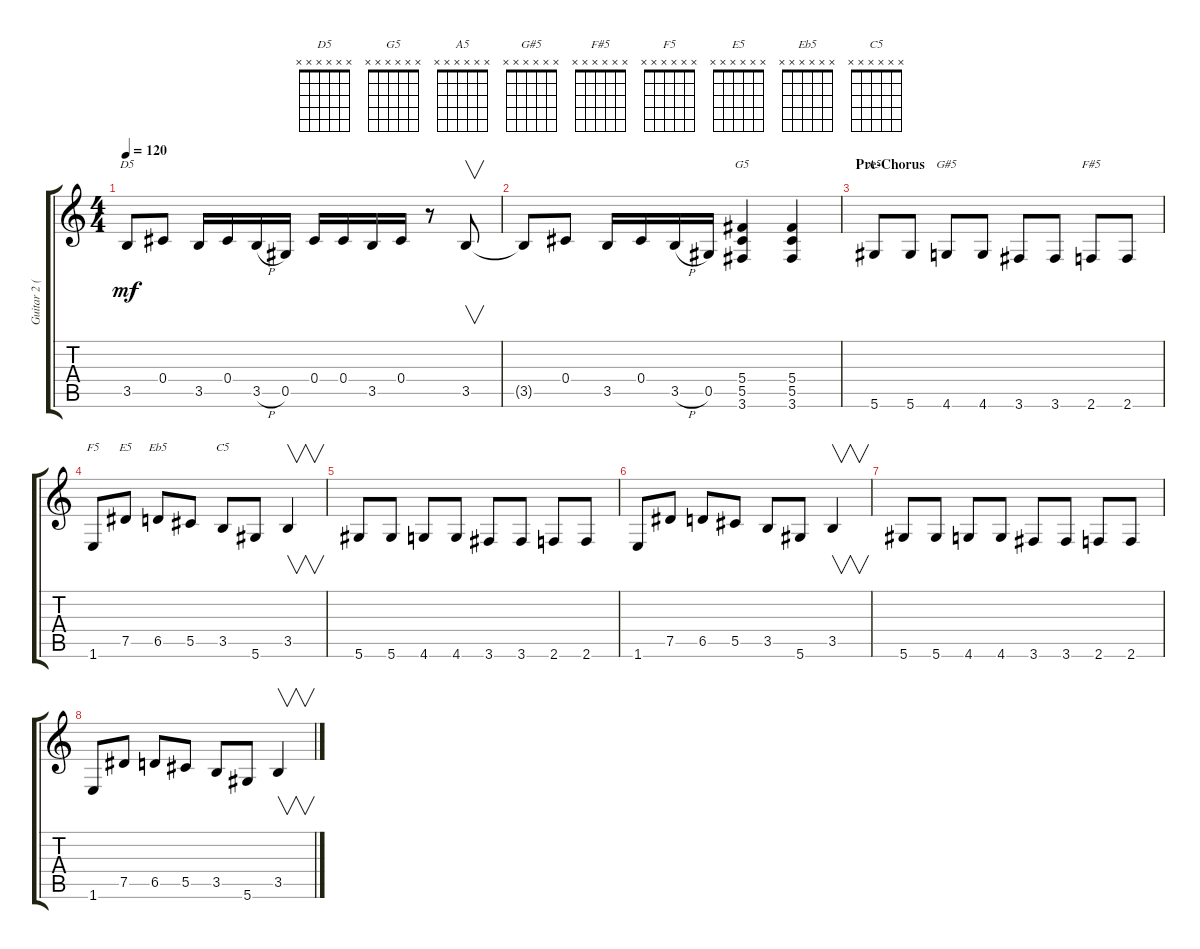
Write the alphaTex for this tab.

\track ("Guitar 2 (Slash)" "Guitar 2 (") {instrument overdrivenguitar}
\staff {score tabs}
\tuning (Eb4 Bb3 Gb3 Db3 Ab2 Eb2) {hide}
\chord ("D5" x x x x x x) {firstfret 0}
\chord ("G5" x x x x x x) {firstfret 0}
\chord ("A5" x x x x x x) {firstfret 0}
\chord ("G#5" x x x x x x) {firstfret 0}
\chord ("F#5" x x x x x x) {firstfret 0}
\chord ("F5" x x x x x x) {firstfret 0}
\chord ("E5" x x x x x x) {firstfret 0}
\chord ("Eb5" x x x x x x) {firstfret 0}
\chord ("C5" x x x x x x) {firstfret 0}
\ts (4 4)
\tempo 120
\clef g2
\ks c
3.5.8{ch "D5" dy mf} 0.4.8 3.5.16 0.4.16 3.5{h}.16 0.5.16 0.4.16 0.4.16 3.5.16 0.4.16 r.8 3.5.8{v} |
3.5{t}.8 0.4.8 3.5.16 0.4.16 3.5{h}.16 0.5.16 (5.4 5.5 3.6).4{ch "G5"} (5.4 5.5 3.6).4 |
\section ("" "Pre-Chorus")
5.6.8{ch "A5"} 5.6.8 4.6.8{ch "G#5"} 4.6.8 3.6.8 3.6.8 2.6.8{ch "F#5"} 2.6.8 |
1.6.8{ch "F5"} 7.5.8{ch "E5"} 6.5.8{ch "Eb5"} 5.5.8 3.5.8{ch "C5"} 5.6.8 3.5.4{v} |
5.6.8 5.6.8 4.6.8 4.6.8 3.6.8 3.6.8 2.6.8 2.6.8 |
1.6.8 7.5.8 6.5.8 5.5.8 3.5.8 5.6.8 3.5.4{v} |
5.6.8 5.6.8 4.6.8 4.6.8 3.6.8 3.6.8 2.6.8 2.6.8 |
1.6.8 7.5.8 6.5.8 5.5.8 3.5.8 5.6.8 3.5.4{v}
